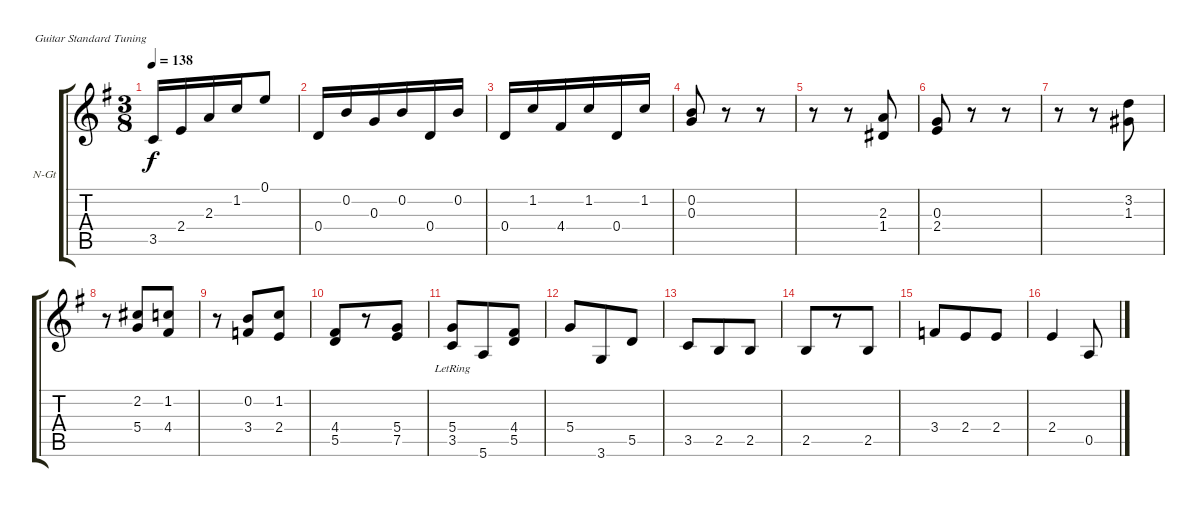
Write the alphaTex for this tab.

\bracketExtendMode groupsimilarinstruments
\firstSystemTrackNameOrientation horizontal
\otherSystemsTrackNameOrientation horizontal
\track ("Acoustic guitar 2" "N-Gt") {instrument acousticguitarnylon}
\staff {score tabs}
\tuning (E4 B3 G3 D3 A2 E2)
\ts (3 8)
\tempo 138
\clef g2
\ks g
3.5.16{dy f} 2.4.16 2.3.16 1.2.16 0.1.8 |
0.4.16 0.2.16 0.3.16 0.2.16 0.4.16 0.2.16 |
0.4.16 1.2.16 4.4.16 1.2.16 0.4.16 1.2.16 |
(0.2 0.3).8 r.8 r.8 |
r.8 r.8 (2.3 1.4).8 |
(0.3 2.4).8 r.8 r.8 |
r.8 r.8 (3.2 1.3).8 |
r.8 (2.2 5.4).8 (1.2 4.4).8 |
r.8 (0.2 3.4).8 (1.2 2.4).8 |
(4.4 5.5).8 r.8 (5.4 7.5).8 |
(5.4{lr} 3.5).8 5.6.8 (4.4 5.5).8 |
5.4.8 3.6.8 5.5.8 |
3.5.8 2.5.8 2.5.8 |
2.5.8 r.8 2.5.8 |
3.4.8 2.4.8 2.4.8 |
2.4.4 0.5.8
